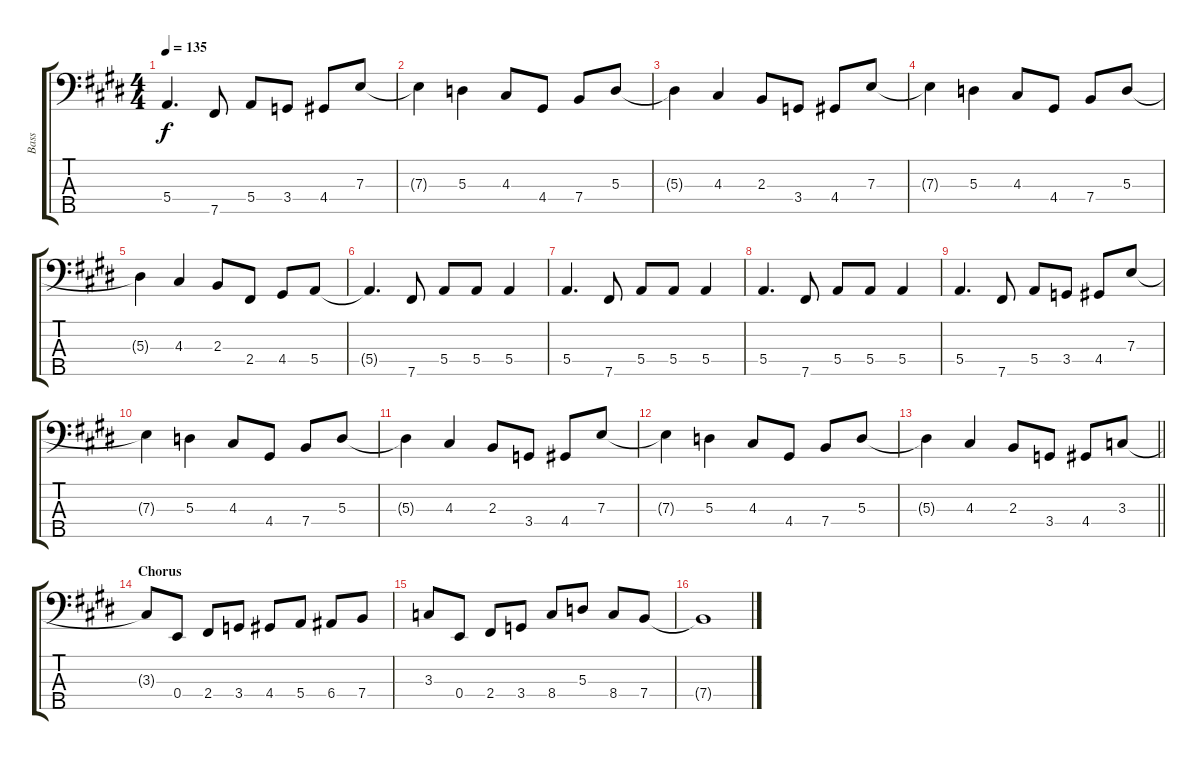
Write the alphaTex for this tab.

\track ("Bass" "Bass") {instrument electricbassfinger}
\staff {score tabs}
\tuning (G2 D2 A1 E1 B0) {hide}
\ts (4 4)
\tempo 135
\clef f4
\ks e
5.4.4{d dy f} 7.5.8 5.4.8 3.4.8 4.4.8 7.3.8 |
7.3{t}.4 5.3.4 4.3.8 4.4.8 7.4.8 5.3.8 |
5.3{t}.4 4.3.4 2.3.8 3.4.8 4.4.8 7.3.8 |
7.3{t}.4 5.3.4 4.3.8 4.4.8 7.4.8 5.3.8 |
5.3{t}.4 4.3.4 2.3.8 2.4.8 4.4.8 5.4.8 |
5.4{t}.4{d} 7.5.8 5.4.8 5.4.8 5.4.4 |
5.4.4{d} 7.5.8 5.4.8 5.4.8 5.4.4 |
5.4.4{d} 7.5.8 5.4.8 5.4.8 5.4.4 |
5.4.4{d} 7.5.8 5.4.8 3.4.8 4.4.8 7.3.8 |
7.3{t}.4 5.3.4 4.3.8 4.4.8 7.4.8 5.3.8 |
5.3{t}.4 4.3.4 2.3.8 3.4.8 4.4.8 7.3.8 |
7.3{t}.4 5.3.4 4.3.8 4.4.8 7.4.8 5.3.8 |
\barLineRight lightlight
5.3{t}.4 4.3.4 2.3.8 3.4.8 4.4.8 3.3.8 |
\section ("" "Chorus")
3.3{t}.8 0.4.8 2.4.8 3.4.8 4.4.8 5.4.8 6.4.8 7.4.8 |
3.3.8 0.4.8 2.4.8 3.4.8 8.4.8 5.3.8 8.4.8 7.4.8 |
7.4{t}.1
